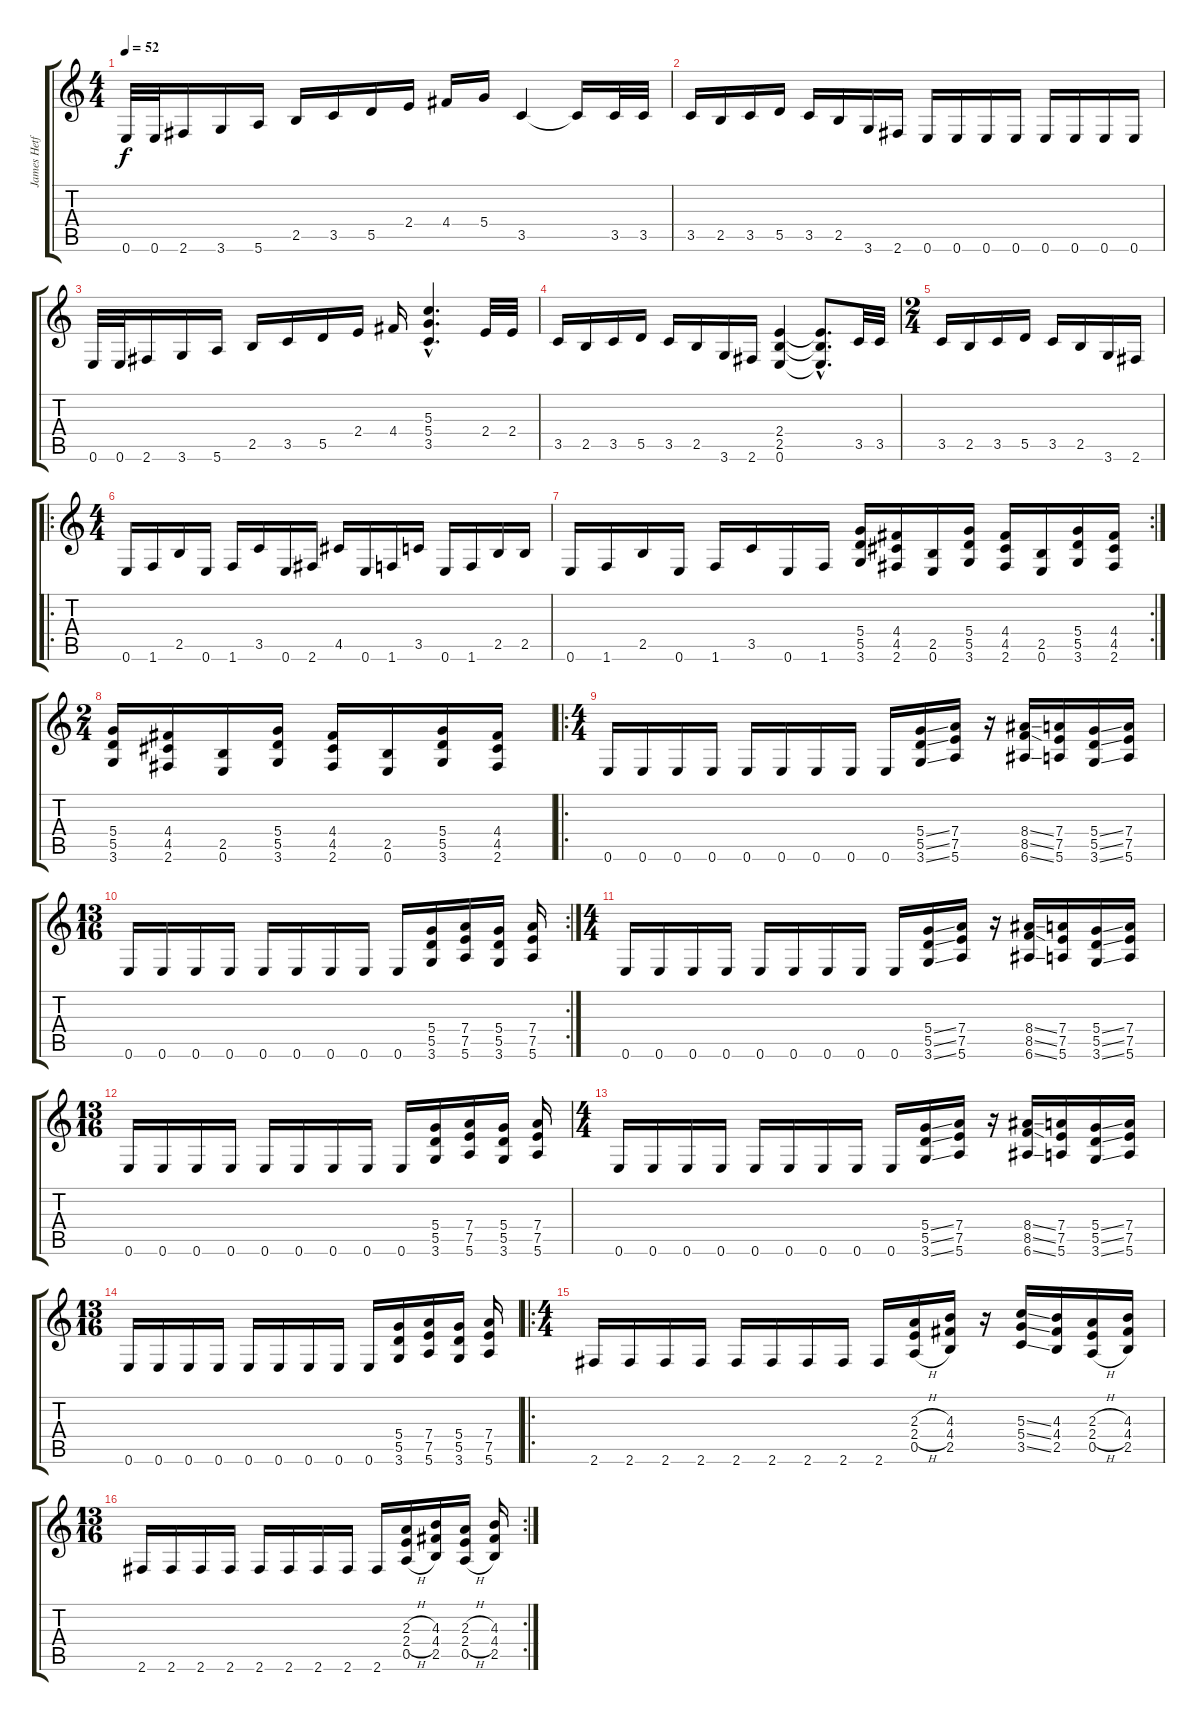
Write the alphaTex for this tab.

\track ("James Hetfield" "James Hetf") {instrument distortionguitar}
\staff {score tabs}
\tuning (E4 B3 G3 D3 A2 E2) {hide}
\ts (4 4)
\tempo 52
\clef g2
\ks c
0.6.32{dy f} 0.6.32 2.6.16 3.6.16 5.6.16 2.5.16 3.5.16 5.5.16 2.4.16 4.4.16 5.4.16 3.5.4 3.5{t}.16 3.5.32 3.5.32 |
3.5.16 2.5.16 3.5.16 5.5.16 3.5.16 2.5.16 3.6.16 2.6.16 0.6.16 0.6.16 0.6.16 0.6.16 0.6.16 0.6.16 0.6.16 0.6.16 |
0.6.32 0.6.32 2.6.16 3.6.16 5.6.16 2.5.16 3.5.16 5.5.16 2.4.16 4.4.16 (5.3{hac} 5.4{hac} 3.5{hac}).4{d} 2.4.32 2.4.32 |
3.5.16 2.5.16 3.5.16 5.5.16 3.5.16 2.5.16 3.6.16 2.6.16 (2.4 2.5 0.6).4 (2.4{hac t} 2.5{hac t} 0.6{hac t}).8{d} 3.5.32 3.5.32 |
\ts (2 4)
3.5.16 2.5.16 3.5.16 5.5.16 3.5.16 2.5.16 3.6.16 2.6.16 |
\ro
\ts (4 4)
0.6.16 1.6.16 2.5.16 0.6.16 1.6.16 3.5.16 0.6.16 2.6.16 4.5.16 0.6.16 1.6.16 3.5.16 0.6.16 1.6.16 2.5.16 2.5.16 |
\rc 2
0.6.16 1.6.16 2.5.16 0.6.16 1.6.16 3.5.16 0.6.16 1.6.16 (5.4 5.5 3.6).16 (4.4 4.5 2.6).16 (2.5 0.6).16 (5.4 5.5 3.6).16 (4.4 4.5 2.6).16 (2.5 0.6).16 (5.4 5.5 3.6).16 (4.4 4.5 2.6).16 |
\ts (2 4)
(5.4 5.5 3.6).16 (4.4 4.5 2.6).16 (2.5 0.6).16 (5.4 5.5 3.6).16 (4.4 4.5 2.6).16 (2.5 0.6).16 (5.4 5.5 3.6).16 (4.4 4.5 2.6).16 |
\ro
\ts (4 4)
0.6.16 0.6.16 0.6.16 0.6.16 0.6.16 0.6.16 0.6.16 0.6.16 0.6.16 (5.4{ss} 5.5{ss} 3.6{ss}).16 (7.4 7.5 5.6).16 r.16 (8.4{ss} 8.5{ss} 6.6{ss}).16 (7.4 7.5 5.6).16 (5.4{ss} 5.5{ss} 3.6{ss}).16 (7.4 7.5 5.6).16 |
\rc 2
\ts (13 16)
0.6.16 0.6.16 0.6.16 0.6.16 0.6.16 0.6.16 0.6.16 0.6.16 0.6.16 (5.4 5.5 3.6).16 (7.4 7.5 5.6).16 (5.4 5.5 3.6).16 (7.4 7.5 5.6).16 |
\ts (4 4)
0.6.16 0.6.16 0.6.16 0.6.16 0.6.16 0.6.16 0.6.16 0.6.16 0.6.16 (5.4{ss} 5.5{ss} 3.6{ss}).16 (7.4 7.5 5.6).16 r.16 (8.4{ss} 8.5{ss} 6.6{ss}).16 (7.4 7.5 5.6).16 (5.4{ss} 5.5{ss} 3.6{ss}).16 (7.4 7.5 5.6).16 |
\ts (13 16)
0.6.16 0.6.16 0.6.16 0.6.16 0.6.16 0.6.16 0.6.16 0.6.16 0.6.16 (5.4 5.5 3.6).16 (7.4 7.5 5.6).16 (5.4 5.5 3.6).16 (7.4 7.5 5.6).16 |
\ts (4 4)
0.6.16 0.6.16 0.6.16 0.6.16 0.6.16 0.6.16 0.6.16 0.6.16 0.6.16 (5.4{ss} 5.5{ss} 3.6{ss}).16 (7.4 7.5 5.6).16 r.16 (8.4{ss} 8.5{ss} 6.6{ss}).16 (7.4 7.5 5.6).16 (5.4{ss} 5.5{ss} 3.6{ss}).16 (7.4 7.5 5.6).16 |
\ts (13 16)
0.6.16 0.6.16 0.6.16 0.6.16 0.6.16 0.6.16 0.6.16 0.6.16 0.6.16 (5.4 5.5 3.6).16 (7.4 7.5 5.6).16 (5.4 5.5 3.6).16 (7.4 7.5 5.6).16 |
\ro
\ts (4 4)
2.6.16 2.6.16 2.6.16 2.6.16 2.6.16 2.6.16 2.6.16 2.6.16 2.6.16 (2.3{h} 2.4{h} 0.5{h}).16 (4.3 4.4 2.5).16 r.16 (5.3{ss} 5.4{ss} 3.5{ss}).16 (4.3 4.4 2.5).16 (2.3{h} 2.4{h} 0.5{h}).16 (4.3 4.4 2.5).16 |
\rc 2
\ts (13 16)
2.6.16 2.6.16 2.6.16 2.6.16 2.6.16 2.6.16 2.6.16 2.6.16 2.6.16 (2.3{h} 2.4{h} 0.5{h}).16 (4.3 4.4 2.5).16 (2.3{h} 2.4{h} 0.5{h}).16 (4.3 4.4 2.5).16
